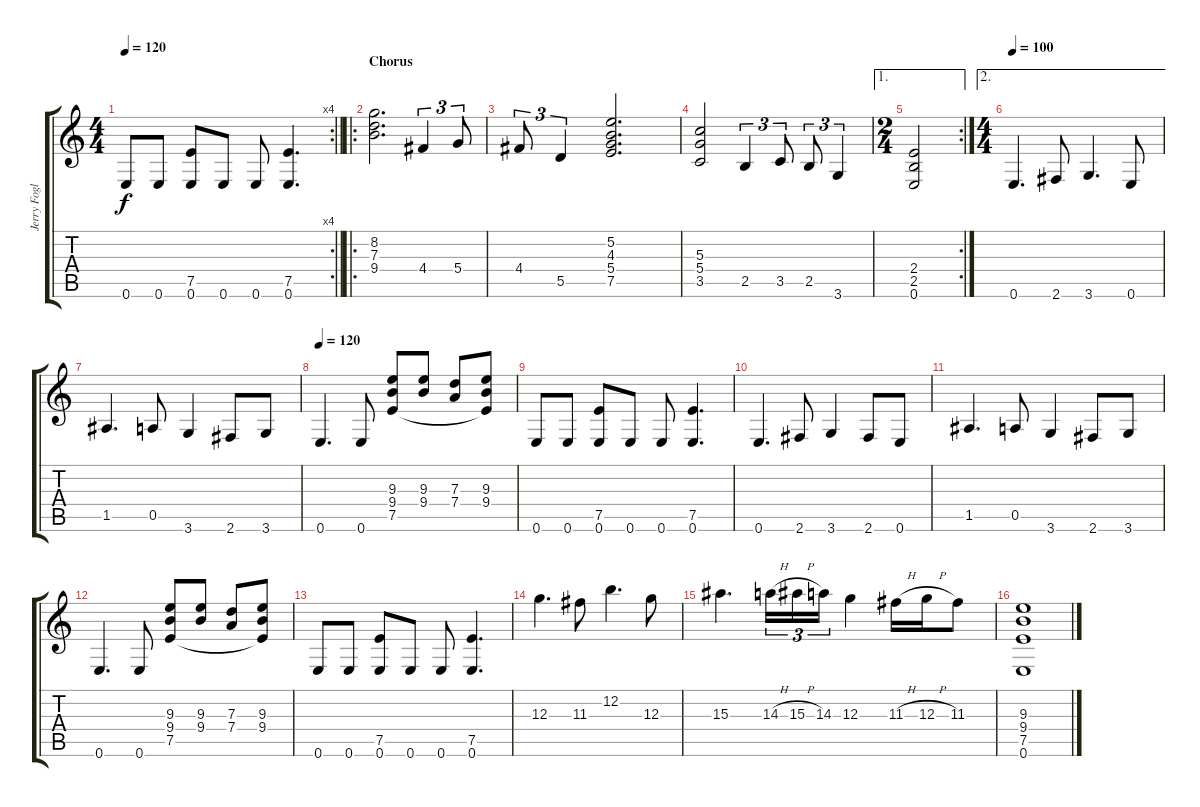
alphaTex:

\track ("Jerry Fogle" "Jerry Fogl") {instrument distortionguitar}
\staff {score tabs}
\tuning (E4 B3 G3 D3 A2 E2) {hide}
\rc 4
\ts (4 4)
\tempo 120
\clef g2
\barLineRight lightlight
\ks c
0.6.8{dy f} 0.6.8 (7.5 0.6).8 0.6.8 0.6.8 (7.5 0.6).4{d} |
\ro
\section ("" "Chorus")
(8.2 7.3 9.4).2{d} 4.4.4{tu (3 2)} 5.4.8{tu (3 2)} |
4.4.8{tu (3 2)} 5.5.4{tu (3 2)} (5.2 4.3 5.4 7.5).2{d} |
(5.3 5.4 3.5).2 2.5.4{tu (3 2)} 3.5.8{tu (3 2)} 2.5.8{tu (3 2)} 3.6.4{tu (3 2)} |
\ae 1
\rc 2
\ts (2 4)
(2.4 2.5 0.6).2 |
\ae 2
\ts (4 4)
\tempo 100
0.6.4{d} 2.6.8 3.6.4{d} 0.6.8 |
1.5.4{d} 0.5.8 3.6.4 2.6.8 3.6.8 |
\tempo 120
0.6.4{d} 0.6.8 (9.3 9.4 7.5).8 (9.3 9.4).8 (7.3 7.4).8 (9.3 9.4 7.5{t}).8 |
0.6.8 0.6.8 (7.5 0.6).8 0.6.8 0.6.8 (7.5 0.6).4{d} |
0.6.4{d} 2.6.8 3.6.4 2.6.8 0.6.8 |
1.5.4{d} 0.5.8 3.6.4 2.6.8 3.6.8 |
0.6.4{d} 0.6.8 (9.3 9.4 7.5).8 (9.3 9.4).8 (7.3 7.4).8 (9.3 9.4 7.5{t}).8 |
0.6.8 0.6.8 (7.5 0.6).8 0.6.8 0.6.8 (7.5 0.6).4{d} |
12.3.4{d} 11.3.8 12.2.4{d} 12.3.8 |
15.3.4{d} 14.3{h}.16{tu (3 2)} 15.3{h}.16{tu (3 2)} 14.3.16{tu (3 2)} 12.3.4 11.3{h}.16 12.3{h}.16 11.3.8 |
(9.3 9.4 7.5 0.6).1
